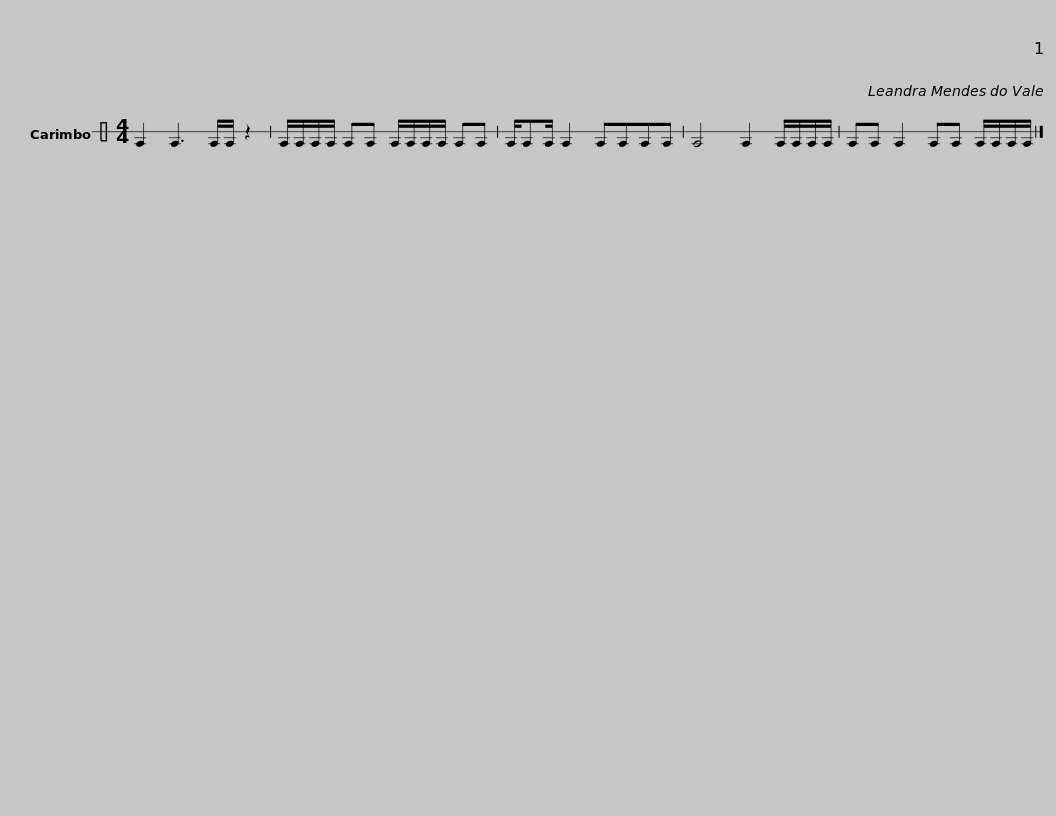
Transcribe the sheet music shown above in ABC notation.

X:1
L:1/8
M:4/4
I:linebreak $
K:C
V:1 perc stafflines=1
K:none
V:1
 E2 E3 E/E/ z2 | E/E/E/E/ EE E/E/E/E/ EE | E/EE/ E2 EEEE | E4 E2 E/E/E/E/ | EE E2 EE E/E/E/E/ |] %5
